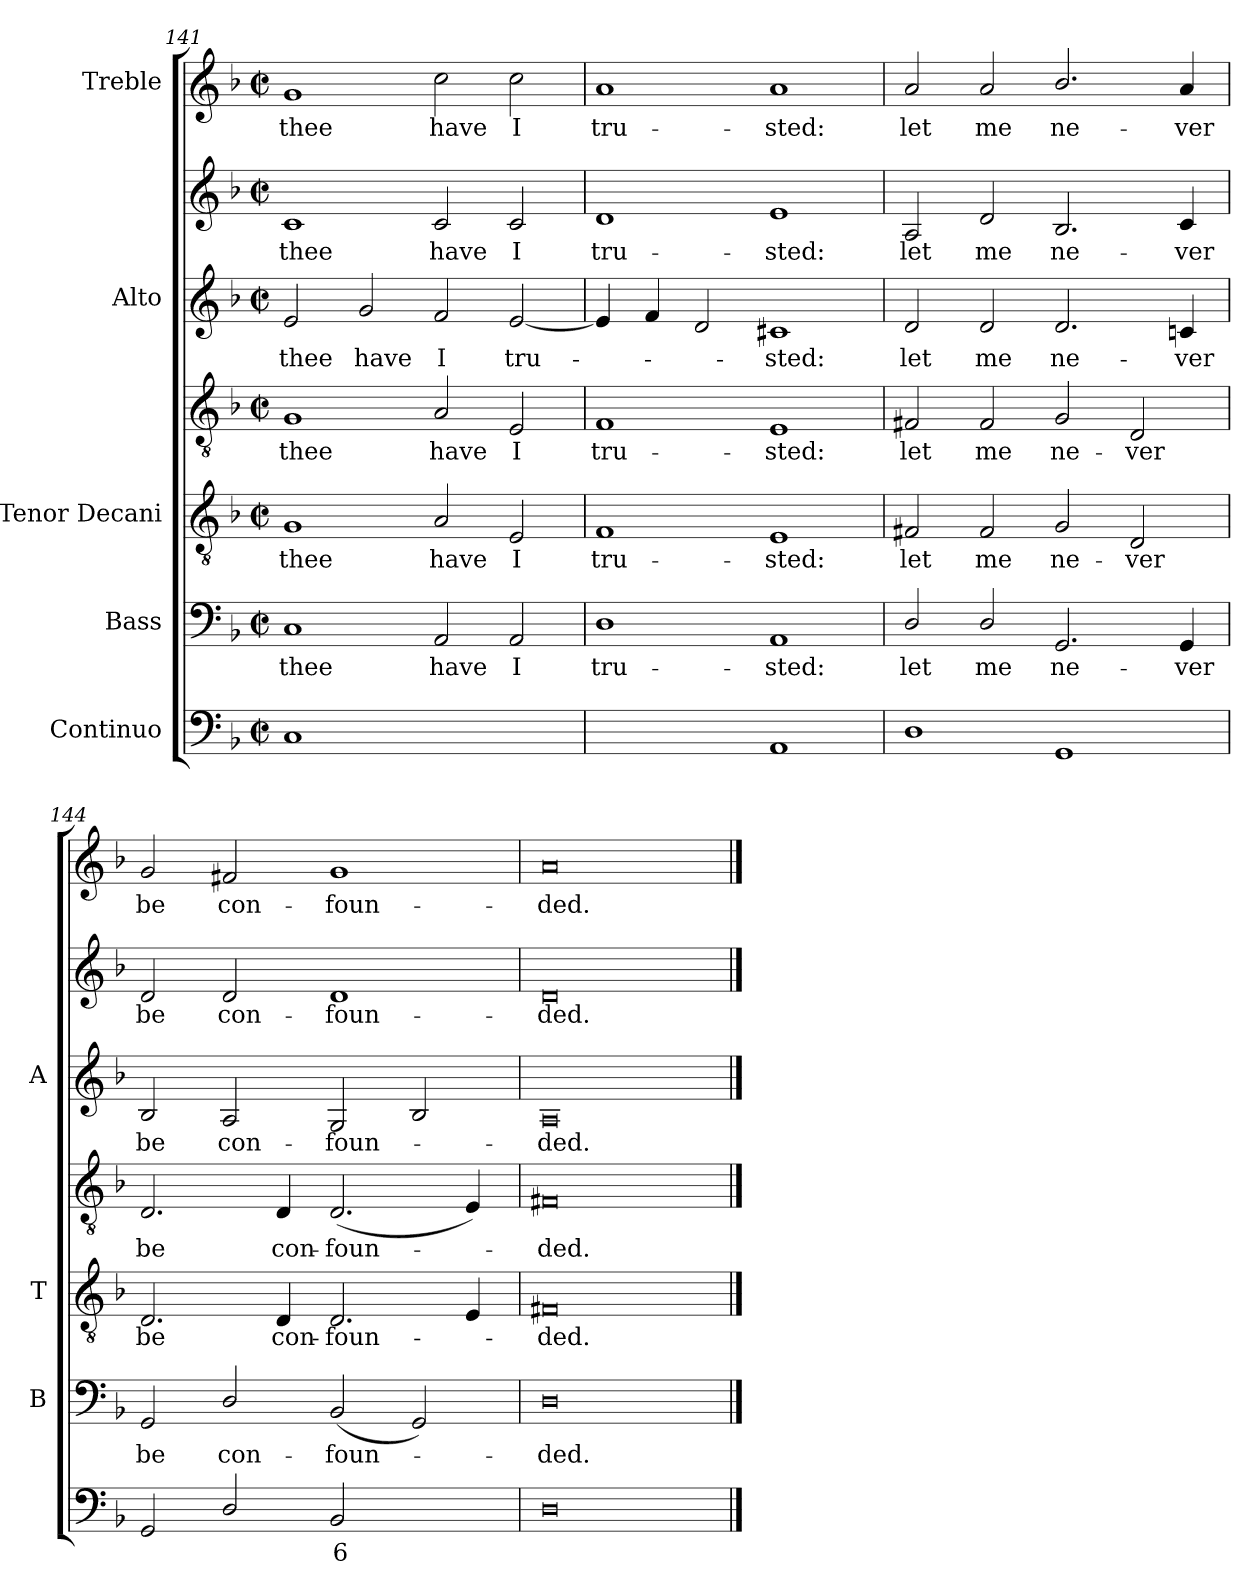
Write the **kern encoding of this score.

**kern	**text	**kern	**text	**kern	**text	**kern	**text	**kern	**text	**kern	**text	**kern	**text
*part5	*part5	*part4	*part4	*part3	*part3	*part3	*part3	*part2	*part2	*part2	*part2	*part1	*part1
*staff7	*staff7	*staff6	*staff6	*staff5	*staff5	*staff4	*staff4	*staff3	*staff3	*staff2	*staff2	*staff1	*staff1
*I"Continuo	*	*I"Bass	*	*I"Tenor Decani	*	*	*	*I"Alto	*	*	*	*I"Treble	*
*	*	*I'B	*	*I'T	*	*	*	*I'A	*	*	*	*	*
*clefF4	*	*clefF4	*	*clefGv2	*	*clefGv2	*	*clefG2	*	*clefG2	*	*clefG2	*
*k[b-]	*	*k[b-]	*	*k[b-]	*	*k[b-]	*	*k[b-]	*	*k[b-]	*	*k[b-]	*
*F:	*	*F:	*	*F:	*	*F:	*	*F:	*	*F:	*	*F:	*
*M4/2	*	*M4/2	*	*M4/2	*	*M4/2	*	*M4/2	*	*M4/2	*	*M4/2	*
*met(c|)	*	*met(c|)	*	*met(c|)	*	*met(c|)	*	*met(c|)	*	*met(c|)	*	*met(c|)	*
=141	=141	=141	=141	=141	=141	=141	=141	=141	=141	=141	=141	=141	=141
!	!	!	!LO:LY:b	!	!LO:LY:b	!	!LO:LY:b	!	!LO:LY:b	!	!LO:LY:b	!	!LO:LY:b
1C	.	1C	thee	1G	thee	1G	thee	2e	thee	1c	thee	1g	thee
!	!	!	!	!	!	!	!	!	!LO:LY:b	!	!	!	!
.	.	.	.	.	.	.	.	2g	have	.	.	.	.
!	!LO:LY:b	!	!LO:LY:b	!	!LO:LY:b	!	!LO:LY:b	!	!LO:LY:b	!	!LO:LY:b	!	!LO:LY:b
[2AAyy	6	2AA	have	2A	have	2A	have	2f	I	2c	have	2cc	have
!	!LO:LY:b	!	!LO:LY:b	!	!LO:LY:b	!	!LO:LY:b	!	!LO:LY:b	!	!LO:LY:b	!	!LO:LY:b
2AAyy]	5	2AA	I	2E	I	2E	I	[2e	tru-	2c	I	2cc	I
=142	=142	=142	=142	=142	=142	=142	=142	=142	=142	=142	=142	=142	=142
!	!LO:LY:b	!	!LO:LY:b	!	!LO:LY:b	!	!LO:LY:b	!	!	!	!LO:LY:b	!	!LO:LY:b
[2Dyy	9	1D	tru-	1F	tru-	1F	tru-	4e]	.	1d	tru-	1a	tru-
.	.	.	.	.	.	.	.	4f	.	.	.	.	.
!	!LO:LY:b	!	!	!	!	!	!	!	!	!	!	!	!
2Dyy]	8	.	.	.	.	.	.	2d	.	.	.	.	.
!	!	!	!LO:LY:b	!	!LO:LY:b	!	!LO:LY:b	!	!LO:LY:b	!	!LO:LY:b	!	!LO:LY:b
1AA	.	1AA	-sted:	1E	-sted:	1E	-sted:	1c#X	sted:	1e	-sted:	1a	-sted:
=143	=143	=143	=143	=143	=143	=143	=143	=143	=143	=143	=143	=143	=143
!	!	!	!LO:LY:b	!	!LO:LY:b	!	!LO:LY:b	!	!LO:LY:b	!	!LO:LY:b	!	!LO:LY:b
1D/	.	2D/	let	2F#X	let	2F#X	let	2d	let	2A	let	2a	let
!	!	!	!LO:LY:b	!	!LO:LY:b	!	!LO:LY:b	!	!LO:LY:b	!	!LO:LY:b	!	!LO:LY:b
.	.	2D/	me	2F#	me	2F#	me	2d	me	2d	me	2a	me
!	!	!	!LO:LY:b	!	!LO:LY:b	!	!LO:LY:b	!	!LO:LY:b	!	!LO:LY:b	!	!LO:LY:b
1GG	.	2.GG	ne-	2G	ne-	2G	ne-	2.d	ne-	2.B-	ne-	2.b-/	ne-
!	!	!	!	!	!LO:LY:b	!	!LO:LY:b	!	!	!	!	!	!
.	.	.	.	2D	-ver	2D	-ver	.	.	.	.	.	.
!	!	!	!LO:LY:b	!	!	!	!	!	!LO:LY:b	!	!LO:LY:b	!	!LO:LY:b
.	.	4GG	-ver	.	.	.	.	4cn	-ver	4c	-ver	4a	-ver
=144	=144	=144	=144	=144	=144	=144	=144	=144	=144	=144	=144	=144	=144
!	!	!	!LO:LY:b	!	!LO:LY:b	!	!LO:LY:b	!	!LO:LY:b	!	!LO:LY:b	!	!LO:LY:b
2GG	.	2GG	be	2.D	be	2.D	be	2B-	-be	2d	be	2g	be
!	!	!	!LO:LY:b	!	!	!	!	!	!LO:LY:b	!	!LO:LY:b	!	!LO:LY:b
2D/	.	2D/	con-	.	.	.	.	2A	con-	2d	con-	2f#X	con-
!	!	!	!	!	!LO:LY:b	!	!LO:LY:b	!	!	!	!	!	!
.	.	.	.	4D	con-	4D	con-	.	.	.	.	.	.
!	!LO:LY:b	!	!LO:LY:b	!	!LO:LY:b	!	!LO:LY:b	!	!LO:LY:b	!	!LO:LY:b	!	!LO:LY:b
2BB-	6	(<2BB-	-foun-	2.D	-foun-	(<2.D	-foun-	2G	-foun-	1d	-foun-	1g	-foun-
!	!LO:LY:b	!	!	!	!	!	!	!	!	!	!	!	!
[4GGyy	5	2GG)	.	.	.	.	.	2B-	.	.	.	.	.
!	!LO:LY:b	!	!	!	!	!	!	!	!	!	!	!	!
4GGyy]	6	.	.	4E	.	4E)	.	.	.	.	.	.	.
=145	=145	=145	=145	=145	=145	=145	=145	=145	=145	=145	=145	=145	=145
!	!	!	!LO:LY:b	!	!LO:LY:b	!	!LO:LY:b	!	!LO:LY:b	!	!LO:LY:b	!	!LO:LY:b
0D	.	0D	ded.	0F#X	ded.	0F#X	ded.	0A	ded.	0d	ded.	0a	-ded.
==	==	==	==	==	==	==	==	==	==	==	==	==	==
*-	*-	*-	*-	*-	*-	*-	*-	*-	*-	*-	*-	*-	*-
